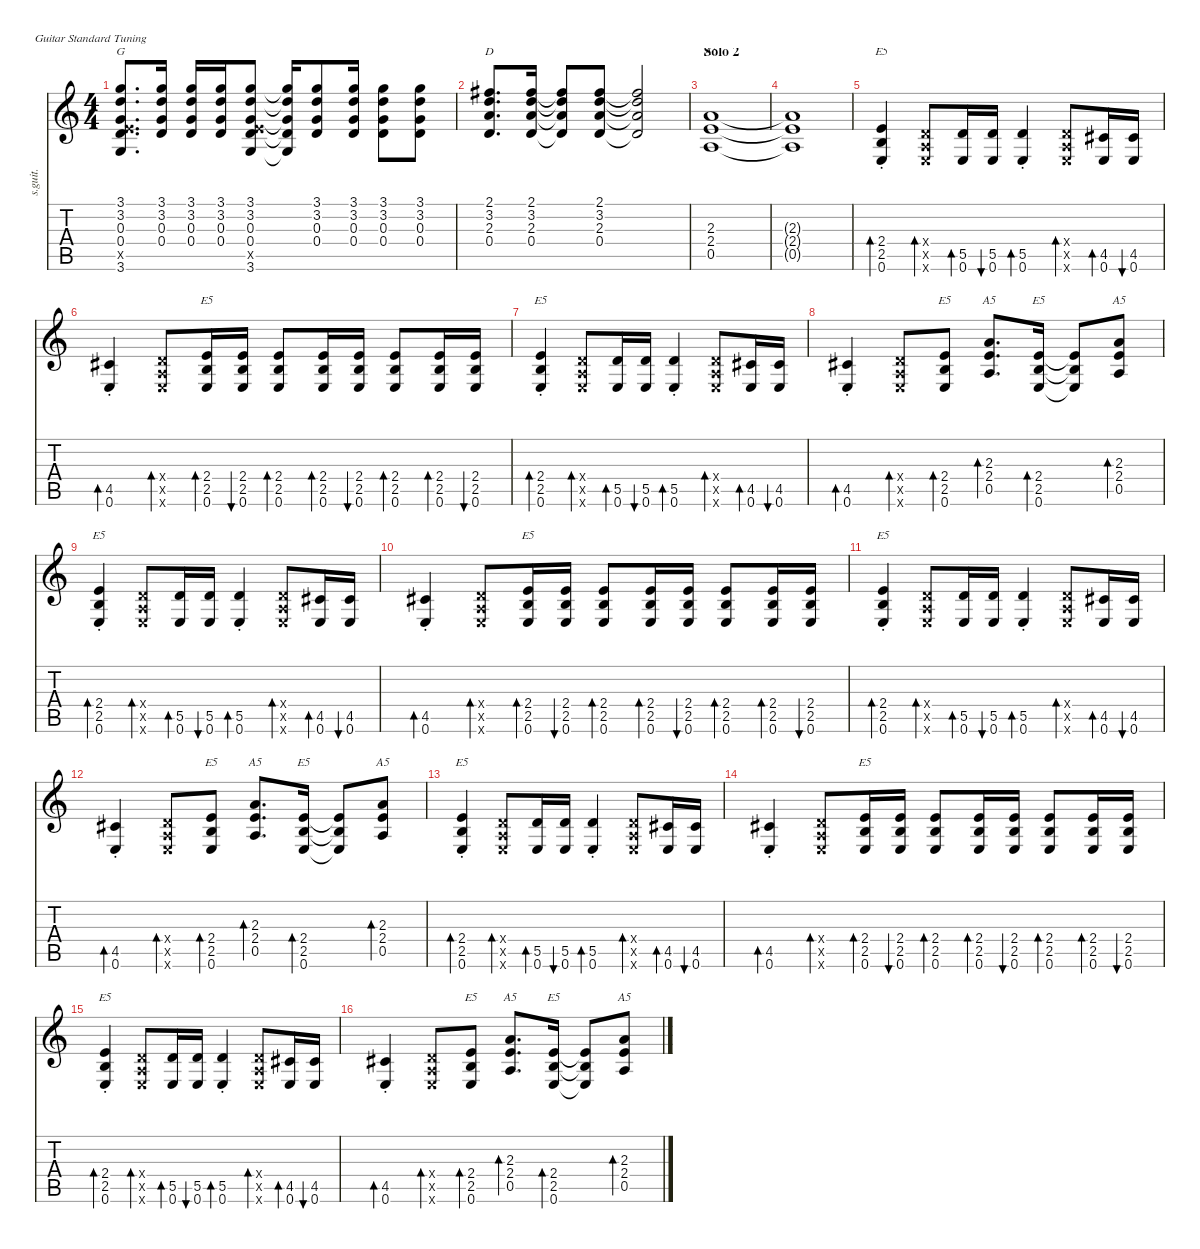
\defaultSystemsLayout 4
\hideDynamics
\bracketExtendMode nobrackets
\track ("Malcom Young - Rhythm Guitar" "s.guit.") {instrument overdrivenguitar}
\staff {score tabs}
\tuning (E4 B3 G3 D3 A2 E2)
\chord ("E5" 3 1 2 2 0 x) {showdiagram false}
\chord ("A5" 3 1 2 2 0 x) {showdiagram false}
\chord ("G" 3 1 2 2 0 x) {showdiagram false}
\chord ("D" 3 1 2 2 0 x) {showdiagram false}
\ts (4 4)
\tempo (97 hide)
\clef g2
\ks c
(7.5{x} 3.1 3.2 0.3 0.4 3.6).8{d ch "G" lyrics (0 "") lyrics (1 "") lyrics (2 "") lyrics (3 "") lyrics (4 "") dy f} (3.1 3.2 0.3 0.4).16{lyrics (0 "") lyrics (1 "") lyrics (2 "") lyrics (3 "") lyrics (4 "")} (3.1 3.2 0.3 0.4).16{lyrics (0 "") lyrics (1 "") lyrics (2 "") lyrics (3 "") lyrics (4 "")} (3.1 3.2 0.3 0.4).16{lyrics (0 "") lyrics (1 "") lyrics (2 "") lyrics (3 "") lyrics (4 "")} (7.5{x} 3.1 3.2 0.3 0.4 3.6).8{lyrics (0 "") lyrics (1 "") lyrics (2 "") lyrics (3 "") lyrics (4 "")} (3.1{t} 3.2{t} 0.3{t} 0.4{t} 3.6{t}).16{lyrics (0 "") lyrics (1 "") lyrics (2 "") lyrics (3 "") lyrics (4 "")} (3.1 3.2 0.3 0.4).8{lyrics (0 "") lyrics (1 "") lyrics (2 "") lyrics (3 "") lyrics (4 "")} (3.1 3.2 0.3 0.4).16{lyrics (0 "") lyrics (1 "") lyrics (2 "") lyrics (3 "") lyrics (4 "")} (3.1 3.2 0.3 0.4).8{lyrics (0 "") lyrics (1 "") lyrics (2 "") lyrics (3 "") lyrics (4 "")} (3.1 3.2 0.3 0.4).8{lyrics (0 "") lyrics (1 "") lyrics (2 "") lyrics (3 "") lyrics (4 "")} |
(2.1{acc #} 3.2 2.3 0.4).8{d ch "D" lyrics (0 "") lyrics (1 "") lyrics (2 "") lyrics (3 "") lyrics (4 "")} (2.1{acc #} 3.2 2.3 0.4).16{lyrics (0 "") lyrics (1 "") lyrics (2 "") lyrics (3 "") lyrics (4 "")} (2.1{t acc #} 3.2{t} 2.3{t} 0.4{t}).8{lyrics (0 "") lyrics (1 "") lyrics (2 "") lyrics (3 "") lyrics (4 "")} (2.1{acc #} 3.2 2.3 0.4).8{lyrics (0 "") lyrics (1 "") lyrics (2 "") lyrics (3 "") lyrics (4 "")} (2.1{t acc #} 3.2{t} 2.3{t} 0.4{t}).2{lyrics (0 "") lyrics (1 "") lyrics (2 "") lyrics (3 "") lyrics (4 "")} |
\section ("" "Solo 2")
\tempo (93 hide)
(2.3 2.4 0.5).1{ch "A5" lyrics (0 "") lyrics (1 "") lyrics (2 "") lyrics (3 "") lyrics (4 "")} |
(2.3{t} 2.4{t} 0.5{t}).1{lyrics (0 "") lyrics (1 "") lyrics (2 "") lyrics (3 "") lyrics (4 "")} |
(2.4{st} 2.5{st} 0.6{st}).4{bd 30 ch "E5" lyrics (0 "") lyrics (1 "") lyrics (2 "") lyrics (3 "") lyrics (4 "")} (0.4{x} 0.5{x} 0.6{x}).8{bd 30 lyrics (0 "") lyrics (1 "") lyrics (2 "") lyrics (3 "") lyrics (4 "")} (5.5 0.6).16{bd 30 lyrics (0 "") lyrics (1 "") lyrics (2 "") lyrics (3 "") lyrics (4 "")} (5.5 0.6).16{bu 30 lyrics (0 "") lyrics (1 "") lyrics (2 "") lyrics (3 "") lyrics (4 "")} (5.5{st} 0.6{st}).4{bd 30 lyrics (0 "") lyrics (1 "") lyrics (2 "") lyrics (3 "") lyrics (4 "")} (0.4{x} 0.5{x} 0.6{x}).8{bd 30 lyrics (0 "") lyrics (1 "") lyrics (2 "") lyrics (3 "") lyrics (4 "")} (4.5{acc #} 0.6).16{bd 30 lyrics (0 "") lyrics (1 "") lyrics (2 "") lyrics (3 "") lyrics (4 "")} (4.5{acc #} 0.6).16{bu 30 lyrics (0 "") lyrics (1 "") lyrics (2 "") lyrics (3 "") lyrics (4 "")} |
(4.5{st acc #} 0.6{st}).4{bd 30 lyrics (0 "") lyrics (1 "") lyrics (2 "") lyrics (3 "") lyrics (4 "")} (0.4{x} 0.5{x} 0.6{x}).8{bd 30 lyrics (0 "") lyrics (1 "") lyrics (2 "") lyrics (3 "") lyrics (4 "")} (2.4 2.5 0.6).16{bd 30 ch "E5" lyrics (0 "") lyrics (1 "") lyrics (2 "") lyrics (3 "") lyrics (4 "")} (2.4 2.5 0.6).16{bu 30 lyrics (0 "") lyrics (1 "") lyrics (2 "") lyrics (3 "") lyrics (4 "")} (2.4 2.5 0.6).8{bd 30 lyrics (0 "") lyrics (1 "") lyrics (2 "") lyrics (3 "") lyrics (4 "")} (2.4 2.5 0.6).16{bd 30 lyrics (0 "") lyrics (1 "") lyrics (2 "") lyrics (3 "") lyrics (4 "")} (2.4 2.5 0.6).16{bu 30 lyrics (0 "") lyrics (1 "") lyrics (2 "") lyrics (3 "") lyrics (4 "")} (2.4 2.5 0.6).8{bd 30 lyrics (0 "") lyrics (1 "") lyrics (2 "") lyrics (3 "") lyrics (4 "")} (2.4 2.5 0.6).16{bd 30 lyrics (0 "") lyrics (1 "") lyrics (2 "") lyrics (3 "") lyrics (4 "")} (2.4 2.5 0.6).16{bu 30 lyrics (0 "") lyrics (1 "") lyrics (2 "") lyrics (3 "") lyrics (4 "")} |
(2.4{st} 2.5{st} 0.6{st}).4{bd 30 ch "E5" lyrics (0 "") lyrics (1 "") lyrics (2 "") lyrics (3 "") lyrics (4 "")} (0.4{x} 0.5{x} 0.6{x}).8{bd 30 lyrics (0 "") lyrics (1 "") lyrics (2 "") lyrics (3 "") lyrics (4 "")} (5.5 0.6).16{bd 30 lyrics (0 "") lyrics (1 "") lyrics (2 "") lyrics (3 "") lyrics (4 "")} (5.5 0.6).16{bu 30 lyrics (0 "") lyrics (1 "") lyrics (2 "") lyrics (3 "") lyrics (4 "")} (5.5{st} 0.6{st}).4{bd 30 lyrics (0 "") lyrics (1 "") lyrics (2 "") lyrics (3 "") lyrics (4 "")} (0.4{x} 0.5{x} 0.6{x}).8{bd 30 lyrics (0 "") lyrics (1 "") lyrics (2 "") lyrics (3 "") lyrics (4 "")} (4.5{acc #} 0.6).16{bd 30 lyrics (0 "") lyrics (1 "") lyrics (2 "") lyrics (3 "") lyrics (4 "")} (4.5{acc #} 0.6).16{bu 30 lyrics (0 "") lyrics (1 "") lyrics (2 "") lyrics (3 "") lyrics (4 "")} |
(4.5{st acc #} 0.6{st}).4{bd 30 lyrics (0 "") lyrics (1 "") lyrics (2 "") lyrics (3 "") lyrics (4 "")} (0.4{x} 0.5{x} 0.6{x}).8{bd 30 lyrics (0 "") lyrics (1 "") lyrics (2 "") lyrics (3 "") lyrics (4 "")} (2.4 2.5 0.6).8{bd 30 ch "E5" lyrics (0 "") lyrics (1 "") lyrics (2 "") lyrics (3 "") lyrics (4 "")} (2.3 2.4 0.5).8{d bd 30 ch "A5" lyrics (0 "") lyrics (1 "") lyrics (2 "") lyrics (3 "") lyrics (4 "")} (2.4 2.5 0.6).16{bd 30 ch "E5" lyrics (0 "") lyrics (1 "") lyrics (2 "") lyrics (3 "") lyrics (4 "")} (2.4{t} 2.5{t} 0.6{t}).8{lyrics (0 "") lyrics (1 "") lyrics (2 "") lyrics (3 "") lyrics (4 "")} (2.3 2.4 0.5).8{bd 30 ch "A5" lyrics (0 "") lyrics (1 "") lyrics (2 "") lyrics (3 "") lyrics (4 "")} |
(2.4{st} 2.5{st} 0.6{st}).4{bd 30 ch "E5" lyrics (0 "") lyrics (1 "") lyrics (2 "") lyrics (3 "") lyrics (4 "")} (0.4{x} 0.5{x} 0.6{x}).8{bd 30 lyrics (0 "") lyrics (1 "") lyrics (2 "") lyrics (3 "") lyrics (4 "")} (5.5 0.6).16{bd 30 lyrics (0 "") lyrics (1 "") lyrics (2 "") lyrics (3 "") lyrics (4 "")} (5.5 0.6).16{bu 30 lyrics (0 "") lyrics (1 "") lyrics (2 "") lyrics (3 "") lyrics (4 "")} (5.5{st} 0.6{st}).4{bd 30 lyrics (0 "") lyrics (1 "") lyrics (2 "") lyrics (3 "") lyrics (4 "")} (0.4{x} 0.5{x} 0.6{x}).8{bd 30 lyrics (0 "") lyrics (1 "") lyrics (2 "") lyrics (3 "") lyrics (4 "")} (4.5{acc #} 0.6).16{bd 30 lyrics (0 "") lyrics (1 "") lyrics (2 "") lyrics (3 "") lyrics (4 "")} (4.5{acc #} 0.6).16{bu 30 lyrics (0 "") lyrics (1 "") lyrics (2 "") lyrics (3 "") lyrics (4 "")} |
(4.5{st acc #} 0.6{st}).4{bd 30 lyrics (0 "") lyrics (1 "") lyrics (2 "") lyrics (3 "") lyrics (4 "")} (0.4{x} 0.5{x} 0.6{x}).8{bd 30 lyrics (0 "") lyrics (1 "") lyrics (2 "") lyrics (3 "") lyrics (4 "")} (2.4 2.5 0.6).16{bd 30 ch "E5" lyrics (0 "") lyrics (1 "") lyrics (2 "") lyrics (3 "") lyrics (4 "")} (2.4 2.5 0.6).16{bu 30 lyrics (0 "") lyrics (1 "") lyrics (2 "") lyrics (3 "") lyrics (4 "")} (2.4 2.5 0.6).8{bd 30 lyrics (0 "") lyrics (1 "") lyrics (2 "") lyrics (3 "") lyrics (4 "")} (2.4 2.5 0.6).16{bd 30 lyrics (0 "") lyrics (1 "") lyrics (2 "") lyrics (3 "") lyrics (4 "")} (2.4 2.5 0.6).16{bu 30 lyrics (0 "") lyrics (1 "") lyrics (2 "") lyrics (3 "") lyrics (4 "")} (2.4 2.5 0.6).8{bd 30 lyrics (0 "") lyrics (1 "") lyrics (2 "") lyrics (3 "") lyrics (4 "")} (2.4 2.5 0.6).16{bd 30 lyrics (0 "") lyrics (1 "") lyrics (2 "") lyrics (3 "") lyrics (4 "")} (2.4 2.5 0.6).16{bu 30 lyrics (0 "") lyrics (1 "") lyrics (2 "") lyrics (3 "") lyrics (4 "")} |
(2.4{st} 2.5{st} 0.6{st}).4{bd 30 ch "E5" lyrics (0 "") lyrics (1 "") lyrics (2 "") lyrics (3 "") lyrics (4 "")} (0.4{x} 0.5{x} 0.6{x}).8{bd 30 lyrics (0 "") lyrics (1 "") lyrics (2 "") lyrics (3 "") lyrics (4 "")} (5.5 0.6).16{bd 30 lyrics (0 "") lyrics (1 "") lyrics (2 "") lyrics (3 "") lyrics (4 "")} (5.5 0.6).16{bu 30 lyrics (0 "") lyrics (1 "") lyrics (2 "") lyrics (3 "") lyrics (4 "")} (5.5{st} 0.6{st}).4{bd 30 lyrics (0 "") lyrics (1 "") lyrics (2 "") lyrics (3 "") lyrics (4 "")} (0.4{x} 0.5{x} 0.6{x}).8{bd 30 lyrics (0 "") lyrics (1 "") lyrics (2 "") lyrics (3 "") lyrics (4 "")} (4.5{acc #} 0.6).16{bd 30 lyrics (0 "") lyrics (1 "") lyrics (2 "") lyrics (3 "") lyrics (4 "")} (4.5{acc #} 0.6).16{bu 30 lyrics (0 "") lyrics (1 "") lyrics (2 "") lyrics (3 "") lyrics (4 "")} |
(4.5{st acc #} 0.6{st}).4{bd 30 lyrics (0 "") lyrics (1 "") lyrics (2 "") lyrics (3 "") lyrics (4 "")} (0.4{x} 0.5{x} 0.6{x}).8{bd 30 lyrics (0 "") lyrics (1 "") lyrics (2 "") lyrics (3 "") lyrics (4 "")} (2.4 2.5 0.6).8{bd 30 ch "E5" lyrics (0 "") lyrics (1 "") lyrics (2 "") lyrics (3 "") lyrics (4 "")} (2.3 2.4 0.5).8{d bd 30 ch "A5" lyrics (0 "") lyrics (1 "") lyrics (2 "") lyrics (3 "") lyrics (4 "")} (2.4 2.5 0.6).16{bd 30 ch "E5" lyrics (0 "") lyrics (1 "") lyrics (2 "") lyrics (3 "") lyrics (4 "")} (2.4{t} 2.5{t} 0.6{t}).8{lyrics (0 "") lyrics (1 "") lyrics (2 "") lyrics (3 "") lyrics (4 "")} (2.3 2.4 0.5).8{bd 30 ch "A5" lyrics (0 "") lyrics (1 "") lyrics (2 "") lyrics (3 "") lyrics (4 "")} |
(2.4{st} 2.5{st} 0.6{st}).4{bd 30 ch "E5" lyrics (0 "") lyrics (1 "") lyrics (2 "") lyrics (3 "") lyrics (4 "")} (0.4{x} 0.5{x} 0.6{x}).8{bd 30 lyrics (0 "") lyrics (1 "") lyrics (2 "") lyrics (3 "") lyrics (4 "")} (5.5 0.6).16{bd 30 lyrics (0 "") lyrics (1 "") lyrics (2 "") lyrics (3 "") lyrics (4 "")} (5.5 0.6).16{bu 30 lyrics (0 "") lyrics (1 "") lyrics (2 "") lyrics (3 "") lyrics (4 "")} (5.5{st} 0.6{st}).4{bd 30 lyrics (0 "") lyrics (1 "") lyrics (2 "") lyrics (3 "") lyrics (4 "")} (0.4{x} 0.5{x} 0.6{x}).8{bd 30 lyrics (0 "") lyrics (1 "") lyrics (2 "") lyrics (3 "") lyrics (4 "")} (4.5{acc #} 0.6).16{bd 30 lyrics (0 "") lyrics (1 "") lyrics (2 "") lyrics (3 "") lyrics (4 "")} (4.5{acc #} 0.6).16{bu 30 lyrics (0 "") lyrics (1 "") lyrics (2 "") lyrics (3 "") lyrics (4 "")} |
(4.5{st acc #} 0.6{st}).4{bd 30 lyrics (0 "") lyrics (1 "") lyrics (2 "") lyrics (3 "") lyrics (4 "")} (0.4{x} 0.5{x} 0.6{x}).8{bd 30 lyrics (0 "") lyrics (1 "") lyrics (2 "") lyrics (3 "") lyrics (4 "")} (2.4 2.5 0.6).16{bd 30 ch "E5" lyrics (0 "") lyrics (1 "") lyrics (2 "") lyrics (3 "") lyrics (4 "")} (2.4 2.5 0.6).16{bu 30 lyrics (0 "") lyrics (1 "") lyrics (2 "") lyrics (3 "") lyrics (4 "")} (2.4 2.5 0.6).8{bd 30 lyrics (0 "") lyrics (1 "") lyrics (2 "") lyrics (3 "") lyrics (4 "")} (2.4 2.5 0.6).16{bd 30 lyrics (0 "") lyrics (1 "") lyrics (2 "") lyrics (3 "") lyrics (4 "")} (2.4 2.5 0.6).16{bu 30 lyrics (0 "") lyrics (1 "") lyrics (2 "") lyrics (3 "") lyrics (4 "")} (2.4 2.5 0.6).8{bd 30 lyrics (0 "") lyrics (1 "") lyrics (2 "") lyrics (3 "") lyrics (4 "")} (2.4 2.5 0.6).16{bd 30 lyrics (0 "") lyrics (1 "") lyrics (2 "") lyrics (3 "") lyrics (4 "")} (2.4 2.5 0.6).16{bu 30 lyrics (0 "") lyrics (1 "") lyrics (2 "") lyrics (3 "") lyrics (4 "")} |
(2.4{st} 2.5{st} 0.6{st}).4{bd 30 ch "E5" lyrics (0 "") lyrics (1 "") lyrics (2 "") lyrics (3 "") lyrics (4 "")} (0.4{x} 0.5{x} 0.6{x}).8{bd 30 lyrics (0 "") lyrics (1 "") lyrics (2 "") lyrics (3 "") lyrics (4 "")} (5.5 0.6).16{bd 30 lyrics (0 "") lyrics (1 "") lyrics (2 "") lyrics (3 "") lyrics (4 "")} (5.5 0.6).16{bu 30 lyrics (0 "") lyrics (1 "") lyrics (2 "") lyrics (3 "") lyrics (4 "")} (5.5{st} 0.6{st}).4{bd 30 lyrics (0 "") lyrics (1 "") lyrics (2 "") lyrics (3 "") lyrics (4 "")} (0.4{x} 0.5{x} 0.6{x}).8{bd 30 lyrics (0 "") lyrics (1 "") lyrics (2 "") lyrics (3 "") lyrics (4 "")} (4.5{acc #} 0.6).16{bd 30 lyrics (0 "") lyrics (1 "") lyrics (2 "") lyrics (3 "") lyrics (4 "")} (4.5{acc #} 0.6).16{bu 30 lyrics (0 "") lyrics (1 "") lyrics (2 "") lyrics (3 "") lyrics (4 "")} |
(4.5{st acc #} 0.6{st}).4{bd 30 lyrics (0 "") lyrics (1 "") lyrics (2 "") lyrics (3 "") lyrics (4 "")} (0.4{x} 0.5{x} 0.6{x}).8{bd 30 lyrics (0 "") lyrics (1 "") lyrics (2 "") lyrics (3 "") lyrics (4 "")} (2.4 2.5 0.6).8{bd 30 ch "E5" lyrics (0 "") lyrics (1 "") lyrics (2 "") lyrics (3 "") lyrics (4 "")} (2.3 2.4 0.5).8{d bd 30 ch "A5" lyrics (0 "") lyrics (1 "") lyrics (2 "") lyrics (3 "") lyrics (4 "")} (2.4 2.5 0.6).16{bd 30 ch "E5" lyrics (0 "") lyrics (1 "") lyrics (2 "") lyrics (3 "") lyrics (4 "")} (2.4{t} 2.5{t} 0.6{t}).8{lyrics (0 "") lyrics (1 "") lyrics (2 "") lyrics (3 "") lyrics (4 "")} (2.3 2.4 0.5).8{bd 30 ch "A5" lyrics (0 "") lyrics (1 "") lyrics (2 "") lyrics (3 "") lyrics (4 "")}
